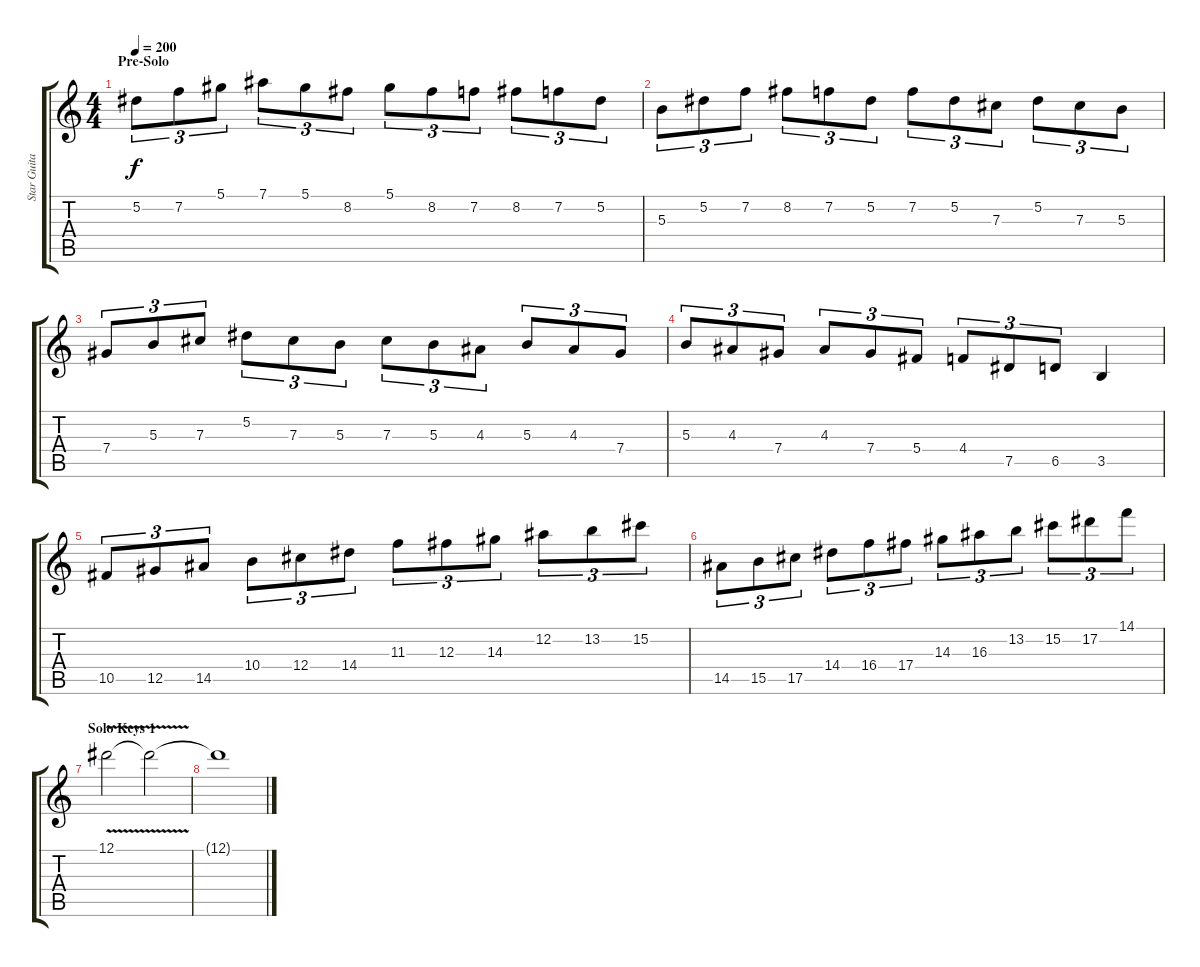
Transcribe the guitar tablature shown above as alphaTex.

\track ("Star Guitarist" "Star Guita") {instrument distortionguitar}
\staff {score tabs}
\tuning (Eb4 Bb3 Gb3 Db3 Ab2 Eb2) {hide}
\ts (4 4)
\section ("" "Pre-Solo")
\tempo 200
\clef g2
\ks c
5.2.8{tu (3 2) dy f volume 16 instrument overdrivenguitar} 7.2.8{tu (3 2)} 5.1.8{tu (3 2)} 7.1.8{tu (3 2)} 5.1.8{tu (3 2)} 8.2.8{tu (3 2)} 5.1.8{tu (3 2)} 8.2.8{tu (3 2)} 7.2.8{tu (3 2)} 8.2.8{tu (3 2)} 7.2.8{tu (3 2)} 5.2.8{tu (3 2)} |
5.3.8{tu (3 2)} 5.2.8{tu (3 2)} 7.2.8{tu (3 2)} 8.2.8{tu (3 2)} 7.2.8{tu (3 2)} 5.2.8{tu (3 2)} 7.2.8{tu (3 2)} 5.2.8{tu (3 2)} 7.3.8{tu (3 2)} 5.2.8{tu (3 2)} 7.3.8{tu (3 2)} 5.3.8{tu (3 2)} |
7.4.8{tu (3 2)} 5.3.8{tu (3 2)} 7.3.8{tu (3 2)} 5.2.8{tu (3 2)} 7.3.8{tu (3 2)} 5.3.8{tu (3 2)} 7.3.8{tu (3 2)} 5.3.8{tu (3 2)} 4.3.8{tu (3 2)} 5.3.8{tu (3 2)} 4.3.8{tu (3 2)} 7.4.8{tu (3 2)} |
5.3.8{tu (3 2)} 4.3.8{tu (3 2)} 7.4.8{tu (3 2)} 4.3.8{tu (3 2)} 7.4.8{tu (3 2)} 5.4.8{tu (3 2)} 4.4.8{tu (3 2)} 7.5.8{tu (3 2)} 6.5.8{tu (3 2)} 3.5.4 |
10.5.8{tu (3 2)} 12.5.8{tu (3 2)} 14.5.8{tu (3 2)} 10.4.8{tu (3 2)} 12.4.8{tu (3 2)} 14.4.8{tu (3 2)} 11.3.8{tu (3 2)} 12.3.8{tu (3 2)} 14.3.8{tu (3 2)} 12.2.8{tu (3 2)} 13.2.8{tu (3 2)} 15.2.8{tu (3 2)} |
14.5.8{tu (3 2)} 15.5.8{tu (3 2)} 17.5.8{tu (3 2)} 14.4.8{tu (3 2)} 16.4.8{tu (3 2)} 17.4.8{tu (3 2)} 14.3.8{tu (3 2)} 16.3.8{tu (3 2)} 13.2.8{tu (3 2)} 15.2.8{tu (3 2)} 17.2.8{tu (3 2)} 14.1.8{tu (3 2)} |
\section ("" "Solo Keys 1")
12.1{v}.2{volume 16 instrument guitarharmonics} 12.1{t}.2{volume 0} |
12.1{t}.1
